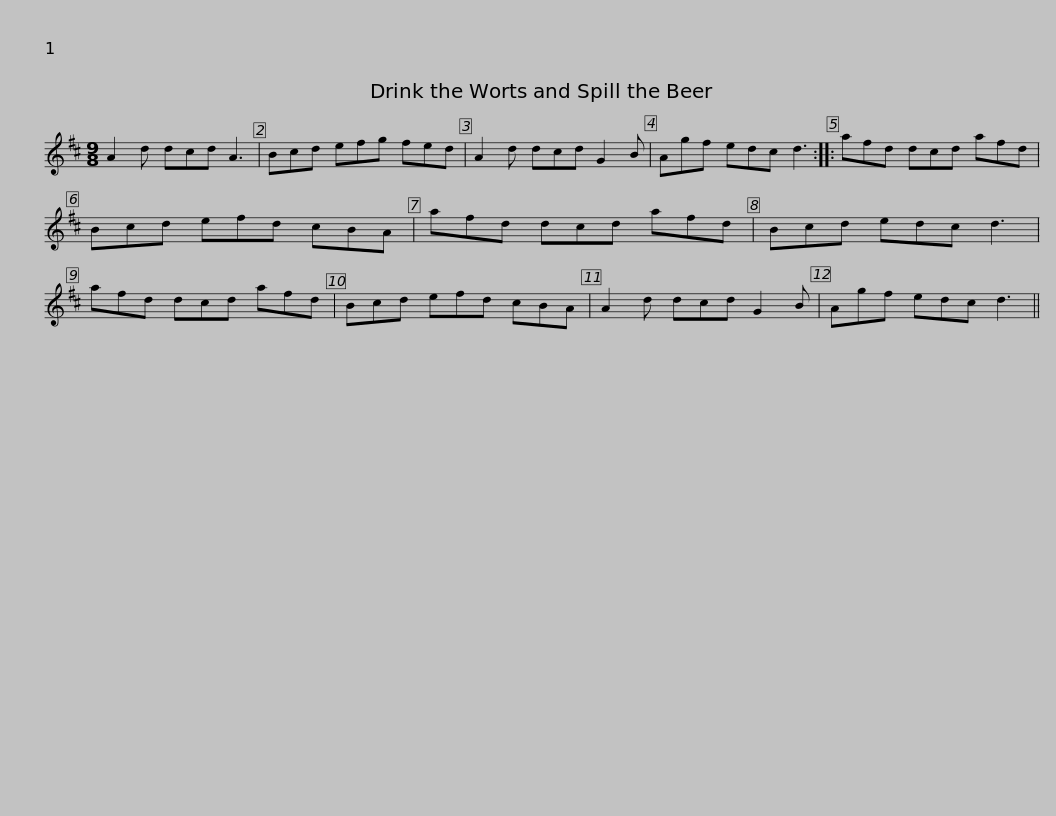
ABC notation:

X:1
L:1/8
M:9/8
I:linebreak $
K:D
V:1 treble
V:1
 A2 d dcd A3 | Bcd efg fed | A2 d dcd G2 B | Agf edc d3 :: afd dcd afd |$ %5
 Bcd efd cBA | afd dcd afd | Bcd edc d3 | afd dcd afd | Bcd efd cBA |$ %10
 A2 d dcd G2 B | Agf edc d3 || %12
